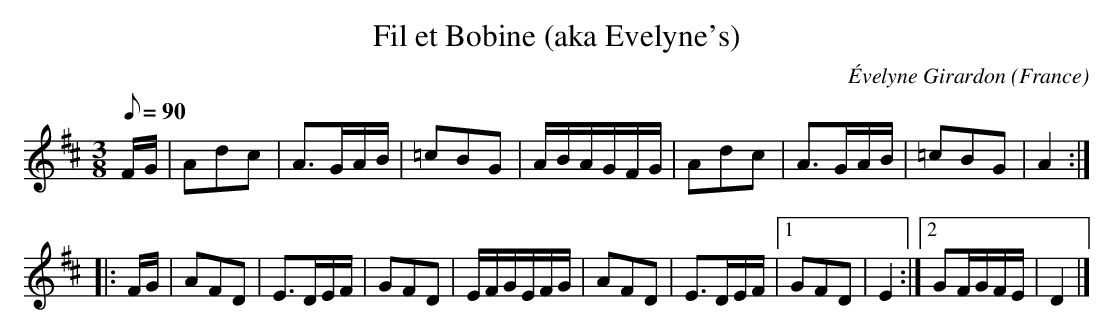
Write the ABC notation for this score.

X:1
T:Fil et Bobine (aka Evelyne's)
C:Évelyne Girardon
L:1/8
M:3/8
O:France
Q:90
K:D major
F/2G/2|Adc|A3/2G/2A/2B/2|=cBG|A/2B/2A/2G/2F/2G/2| \
Adc|A3/2G/2A/2B/2|=cBG|A2:|
|:F/2G/2|AFD|E3/2D/2E/2F/2|GFD|E/2F/2G/2E/2F/2G/2| \
AFD|E3/2D/2E/2F/2|1GFD|E2:|2GF/2G/2F/2E/2|D2|]
